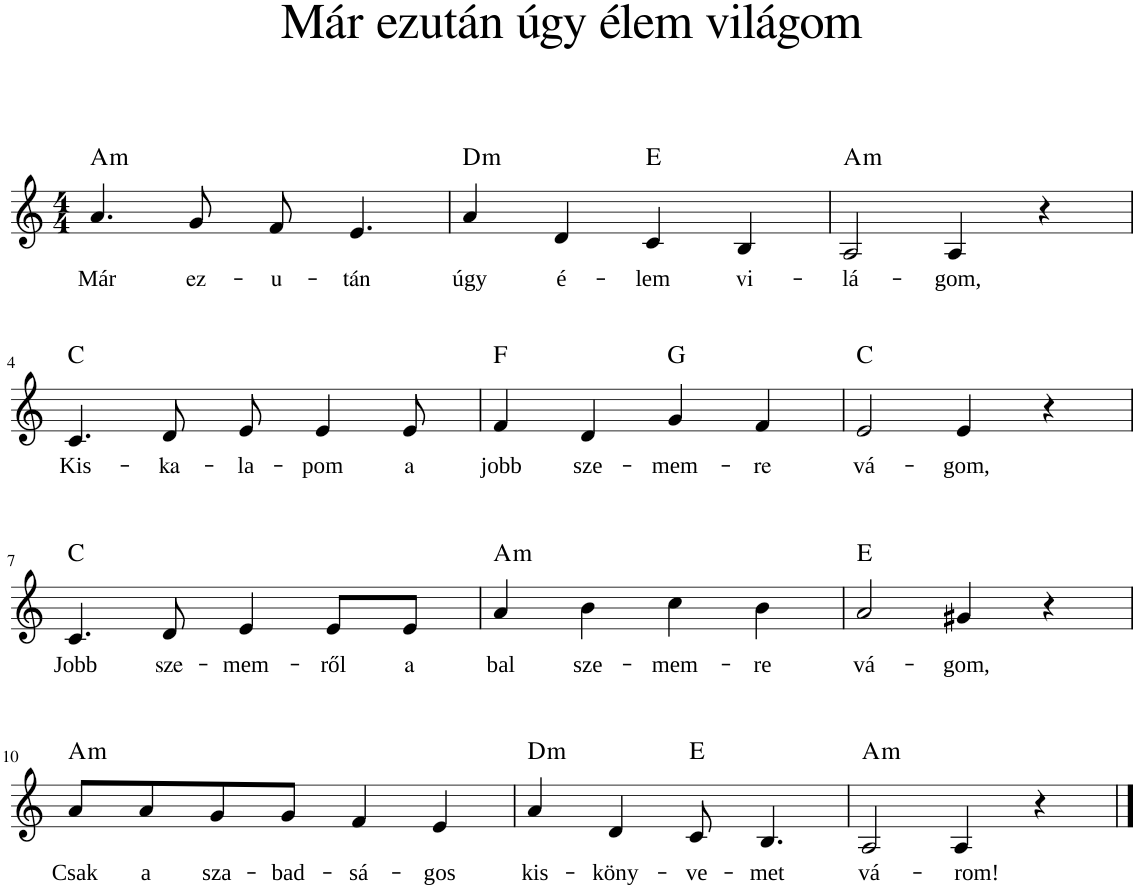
**kern	**text	**harte
*part1	*part1	*part1
*staff1	*staff1	*
*I"Piano	*	*
*I'Pno	*	*
*clefG2	*	*
*k[]	*	*
*M4/4	*	*
=1	=1	=1
!	!LO:LY:b	!LO:H:kt=m
4.a/	Már	A:min
!	!LO:LY:b	!
8g/	ez-	.
!	!LO:LY:b	!
8f/	-u-	.
!	!LO:LY:b	!
4.e/	-tán	.
=2	=2	=2
!	!LO:LY:b	!LO:H:kt=m
4a/	úgy	D:min
!	!LO:LY:b	!
4d/	é-	.
!	!LO:LY:b	!
4c/	-lem	E:maj
!	!LO:LY:b	!
4B/	vi-	.
=3	=3	=3
!	!LO:LY:b	!LO:H:kt=m
2A/	-lá-	A:min
!	!LO:LY:b	!
4A/	-gom,	.
4r	.	.
!!LO:LB:g=z
=4	=4	=4
!	!LO:LY:b	!
4.c/	Kis-	C:maj
!	!LO:LY:b	!
8d/	-ka-	.
!	!LO:LY:b	!
8e/	-la-	.
!	!LO:LY:b	!
4e/	-pom	.
!	!LO:LY:b	!
8e/	a	.
=5	=5	=5
!	!LO:LY:b	!
4f/	jobb	F:maj
!	!LO:LY:b	!
4d/	sze-	.
!	!LO:LY:b	!
4g/	-mem-	G:maj
!	!LO:LY:b	!
4f/	-re	.
=6	=6	=6
!	!LO:LY:b	!
2e/	vá-	C:maj
!	!LO:LY:b	!
4e/	-gom,	.
4r	.	.
!!LO:LB:g=z
=7	=7	=7
!	!LO:LY:b	!
4.c/	Jobb	C:maj
!	!LO:LY:b	!
8d/	sze-	.
!	!LO:LY:b	!
4e/	-mem-	.
!	!LO:LY:b	!
8e/L	-ről	.
!	!LO:LY:b	!
8e/J	a	.
=8	=8	=8
!	!LO:LY:b	!LO:H:kt=m
4a/	bal	A:min
!	!LO:LY:b	!
4b\	sze-	.
!	!LO:LY:b	!
4cc\	-mem-	.
!	!LO:LY:b	!
4b\	-re	.
=9	=9	=9
!	!LO:LY:b	!
2a/	vá-	E:maj
!	!LO:LY:b	!
4g#X/	-gom,	.
4r	.	.
!!LO:LB:g=z
=10	=10	=10
!	!LO:LY:b	!LO:H:kt=m
8a/L	Csak	A:min
!	!LO:LY:b	!
8a/	a	.
!	!LO:LY:b	!
8g/	sza-	.
!	!LO:LY:b	!
8g/J	-bad-	.
!	!LO:LY:b	!
4f/	-sá-	.
!	!LO:LY:b	!
4e/	-gos	.
=11	=11	=11
!	!LO:LY:b	!LO:H:kt=m
4a/	kis-	D:min
!	!LO:LY:b	!
4d/	-köny-	.
!	!LO:LY:b	!
8c/	-ve-	E:maj
!	!LO:LY:b	!
4.B/	-met	.
=12	=12	=12
!	!LO:LY:b	!LO:H:kt=m
2A/	vá-	A:min
!	!LO:LY:b	!
4A/	-rom!-	.
4r	.	.
==	==	==
*-	*-	*-
